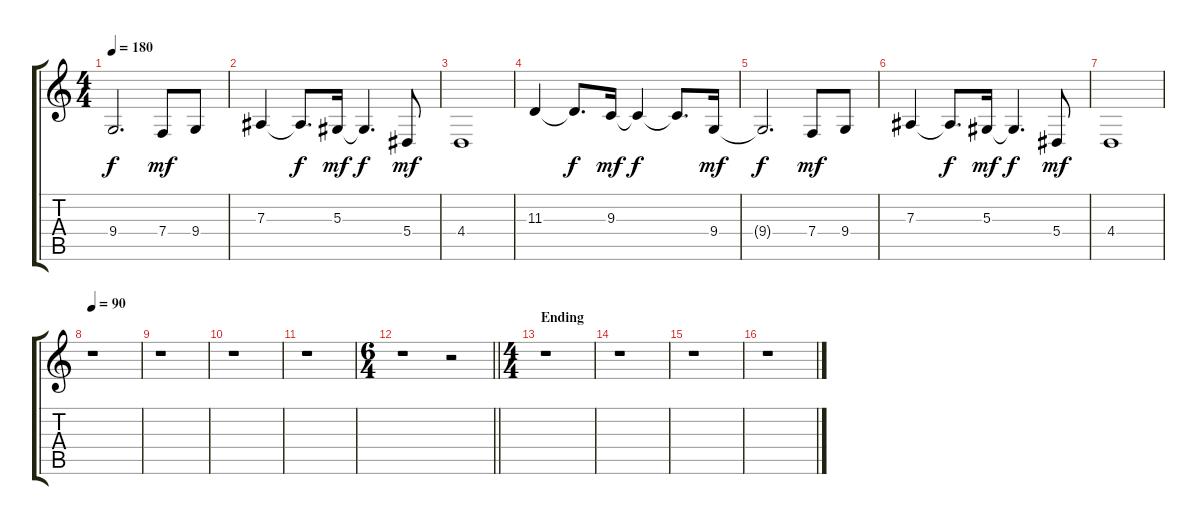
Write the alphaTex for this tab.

\track "" {instrument stringensemble1}
\staff {score tabs}
\tuning (C4 G3 Eb3 Bb2 F2 C2) {hide}
\ts (4 4)
\tempo 180
\clef g2
\ks c
9.4{t}.2{d dy f} 7.4.8{dy mf} 9.4.8 |
7.3.4 7.3{t}.8{d dy f} 5.3.16{dy mf} 5.3{t}.4{d dy f} 5.4.8{dy mf} |
4.4.1 |
11.3.4 11.3{t}.8{d dy f} 9.3.16{dy mf} 9.3{t}.4{dy f} 9.3{t}.8{d} 9.4.16{dy mf} |
9.4{t}.2{d dy f} 7.4.8{dy mf} 9.4.8 |
7.3.4 7.3{t}.8{d dy f} 5.3.16{dy mf} 5.3{t}.4{d dy f} 5.4.8{dy mf} |
4.4.1 |
\tempo 90
r.1 |
r.1 |
r.1 |
r.1 |
\ts (6 4)
\barLineRight lightlight
r.1 r.2 |
\ts (4 4)
\section ("" "Ending")
r.1 |
r.1 |
r.1 |
r.1
